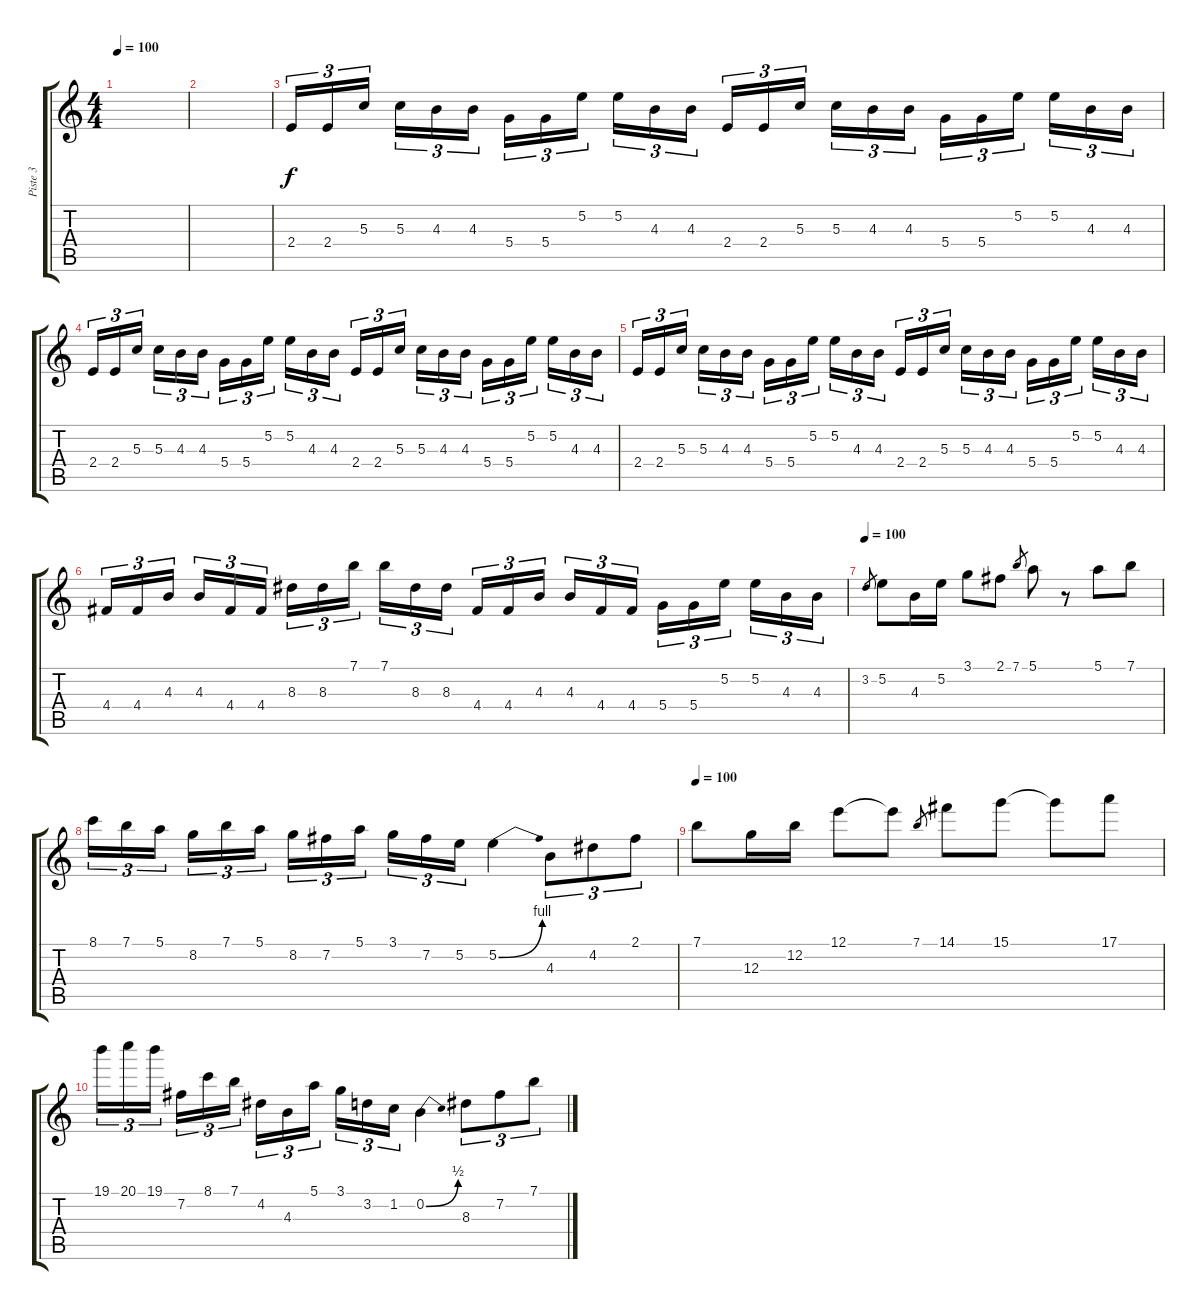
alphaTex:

\track ("Piste 3" "Piste 3") {instrument distortionguitar}
\staff {score tabs}
\tuning (E4 B3 G3 D3 A2 E2) {hide}
\ts (4 4)
\tempo 100
\clef g2
\ks c
|
|
2.4.16{tu (3 2)} 2.4.16{tu (3 2)} 5.3.16{tu (3 2)} 5.3.16{tu (3 2)} 4.3.16{tu (3 2)} 4.3.16{tu (3 2)} 5.4.16{tu (3 2)} 5.4.16{tu (3 2)} 5.2.16{tu (3 2)} 5.2.16{tu (3 2)} 4.3.16{tu (3 2)} 4.3.16{tu (3 2)} 2.4.16{tu (3 2)} 2.4.16{tu (3 2)} 5.3.16{tu (3 2)} 5.3.16{tu (3 2)} 4.3.16{tu (3 2)} 4.3.16{tu (3 2)} 5.4.16{tu (3 2)} 5.4.16{tu (3 2)} 5.2.16{tu (3 2)} 5.2.16{tu (3 2)} 4.3.16{tu (3 2)} 4.3.16{tu (3 2)} |
2.4.16{tu (3 2)} 2.4.16{tu (3 2)} 5.3.16{tu (3 2)} 5.3.16{tu (3 2)} 4.3.16{tu (3 2)} 4.3.16{tu (3 2)} 5.4.16{tu (3 2)} 5.4.16{tu (3 2)} 5.2.16{tu (3 2)} 5.2.16{tu (3 2)} 4.3.16{tu (3 2)} 4.3.16{tu (3 2)} 2.4.16{tu (3 2)} 2.4.16{tu (3 2)} 5.3.16{tu (3 2)} 5.3.16{tu (3 2)} 4.3.16{tu (3 2)} 4.3.16{tu (3 2)} 5.4.16{tu (3 2)} 5.4.16{tu (3 2)} 5.2.16{tu (3 2)} 5.2.16{tu (3 2)} 4.3.16{tu (3 2)} 4.3.16{tu (3 2)} |
2.4.16{tu (3 2)} 2.4.16{tu (3 2)} 5.3.16{tu (3 2)} 5.3.16{tu (3 2)} 4.3.16{tu (3 2)} 4.3.16{tu (3 2)} 5.4.16{tu (3 2)} 5.4.16{tu (3 2)} 5.2.16{tu (3 2)} 5.2.16{tu (3 2)} 4.3.16{tu (3 2)} 4.3.16{tu (3 2)} 2.4.16{tu (3 2)} 2.4.16{tu (3 2)} 5.3.16{tu (3 2)} 5.3.16{tu (3 2)} 4.3.16{tu (3 2)} 4.3.16{tu (3 2)} 5.4.16{tu (3 2)} 5.4.16{tu (3 2)} 5.2.16{tu (3 2)} 5.2.16{tu (3 2)} 4.3.16{tu (3 2)} 4.3.16{tu (3 2)} |
4.4.16{tu (3 2)} 4.4.16{tu (3 2)} 4.3.16{tu (3 2)} 4.3.16{tu (3 2)} 4.4.16{tu (3 2)} 4.4.16{tu (3 2)} 8.3.16{tu (3 2)} 8.3.16{tu (3 2)} 7.1.16{tu (3 2)} 7.1.16{tu (3 2)} 8.3.16{tu (3 2)} 8.3.16{tu (3 2)} 4.4.16{tu (3 2)} 4.4.16{tu (3 2)} 4.3.16{tu (3 2)} 4.3.16{tu (3 2)} 4.4.16{tu (3 2)} 4.4.16{tu (3 2)} 5.4.16{tu (3 2)} 5.4.16{tu (3 2)} 5.2.16{tu (3 2)} 5.2.16{tu (3 2)} 4.3.16{tu (3 2)} 4.3.16{tu (3 2)} |
\tempo 100
3.2.8{gr} 5.2.8 4.3.16 5.2.16 3.1.8 2.1.8 7.1.8{gr} 5.1.8 r.8 5.1.8 7.1.8 |
8.1.16{tu (3 2)} 7.1.16{tu (3 2)} 5.1.16{tu (3 2)} 8.2.16{tu (3 2)} 7.1.16{tu (3 2)} 5.1.16{tu (3 2)} 8.2.16{tu (3 2)} 7.2.16{tu (3 2)} 5.1.16{tu (3 2)} 3.1.16{tu (3 2)} 7.2.16{tu (3 2)} 5.2.16{tu (3 2)} 5.2{be (bend 0 0 60 4)}.4 4.3.8{tu (3 2)} 4.2.8{tu (3 2)} 2.1.8{tu (3 2)} |
\tempo 100
7.1.8 12.3.16 12.2.16 12.1.8 12.1{t}.8 7.1.8{gr} 14.1.8 15.1.8 15.1{t}.8 17.1.8 |
19.1.16{tu (3 2)} 20.1.16{tu (3 2)} 19.1.16{tu (3 2)} 7.2.16{tu (3 2)} 8.1.16{tu (3 2)} 7.1.16{tu (3 2)} 4.2.16{tu (3 2)} 4.3.16{tu (3 2)} 5.1.16{tu (3 2)} 3.1.16{tu (3 2)} 3.2.16{tu (3 2)} 1.2.16{tu (3 2)} 0.2{be (bend 0 0 60 2)}.4{instrument guitarharmonics} 8.3.8{tu (3 2) instrument distortionguitar} 7.2.8{tu (3 2)} 7.1.8{tu (3 2)}
